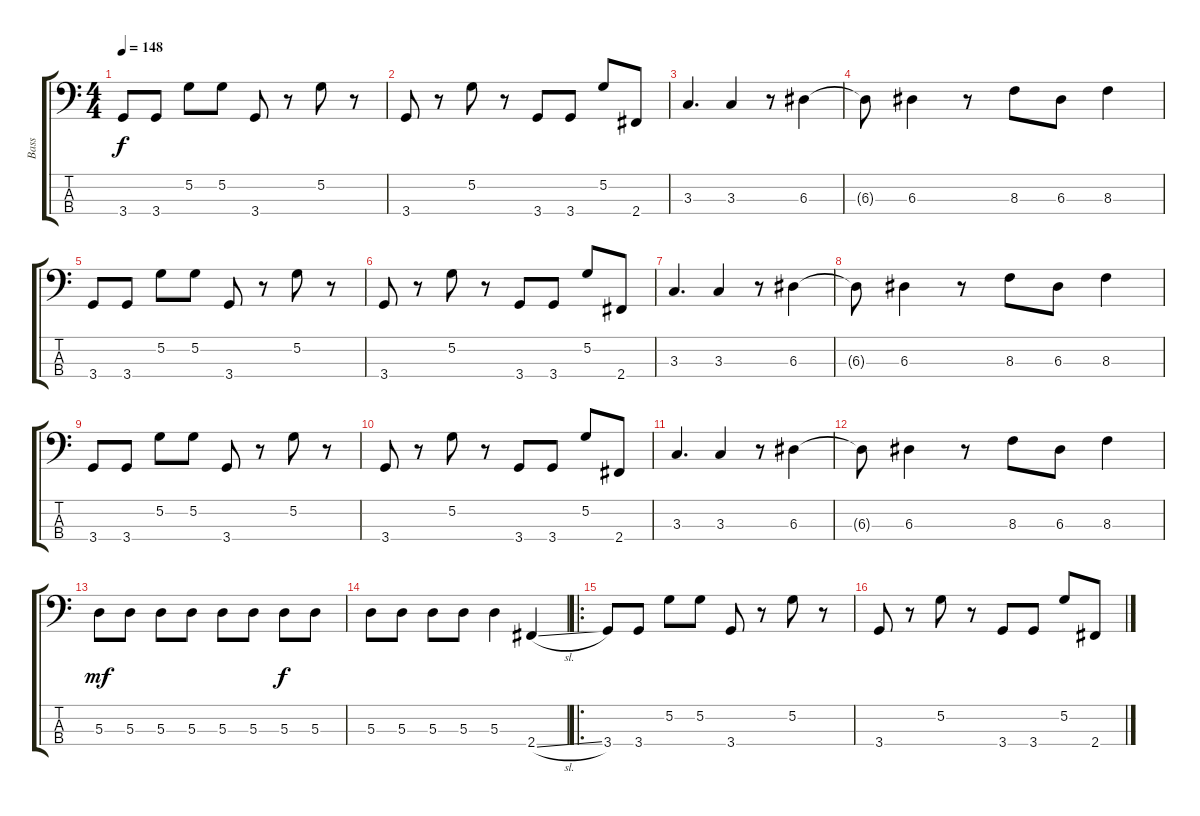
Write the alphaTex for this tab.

\track ("Bass" "Bass") {instrument electricbassfinger}
\staff {score tabs}
\tuning (G2 D2 A1 E1) {hide}
\ts (4 4)
\tempo 148
\clef f4
\ks c
3.4.8{dy f} 3.4.8 5.2.8 5.2.8 3.4.8 r.8 5.2.8 r.8 |
3.4.8 r.8 5.2.8 r.8 3.4.8 3.4.8 5.2.8 2.4.8 |
3.3.4{d} 3.3.4 r.8 6.3.4 |
6.3{t}.8 6.3.4 r.8 8.3.8 6.3.8 8.3.4 |
3.4.8 3.4.8 5.2.8 5.2.8 3.4.8 r.8 5.2.8 r.8 |
3.4.8 r.8 5.2.8 r.8 3.4.8 3.4.8 5.2.8 2.4.8 |
3.3.4{d} 3.3.4 r.8 6.3.4 |
6.3{t}.8 6.3.4 r.8 8.3.8 6.3.8 8.3.4 |
3.4.8 3.4.8 5.2.8 5.2.8 3.4.8 r.8 5.2.8 r.8 |
3.4.8 r.8 5.2.8 r.8 3.4.8 3.4.8 5.2.8 2.4.8 |
3.3.4{d} 3.3.4 r.8 6.3.4 |
6.3{t}.8 6.3.4 r.8 8.3.8 6.3.8 8.3.4 |
5.3.8{dy mf} 5.3.8 5.3.8 5.3.8 5.3.8 5.3.8 5.3.8{dy f} 5.3.8 |
5.3.8 5.3.8 5.3.8 5.3.8 5.3.4 2.4{sl}.4 |
\ro
3.4.8 3.4.8 5.2.8 5.2.8 3.4.8 r.8 5.2.8 r.8 |
3.4.8 r.8 5.2.8 r.8 3.4.8 3.4.8 5.2.8 2.4{sl}.8
